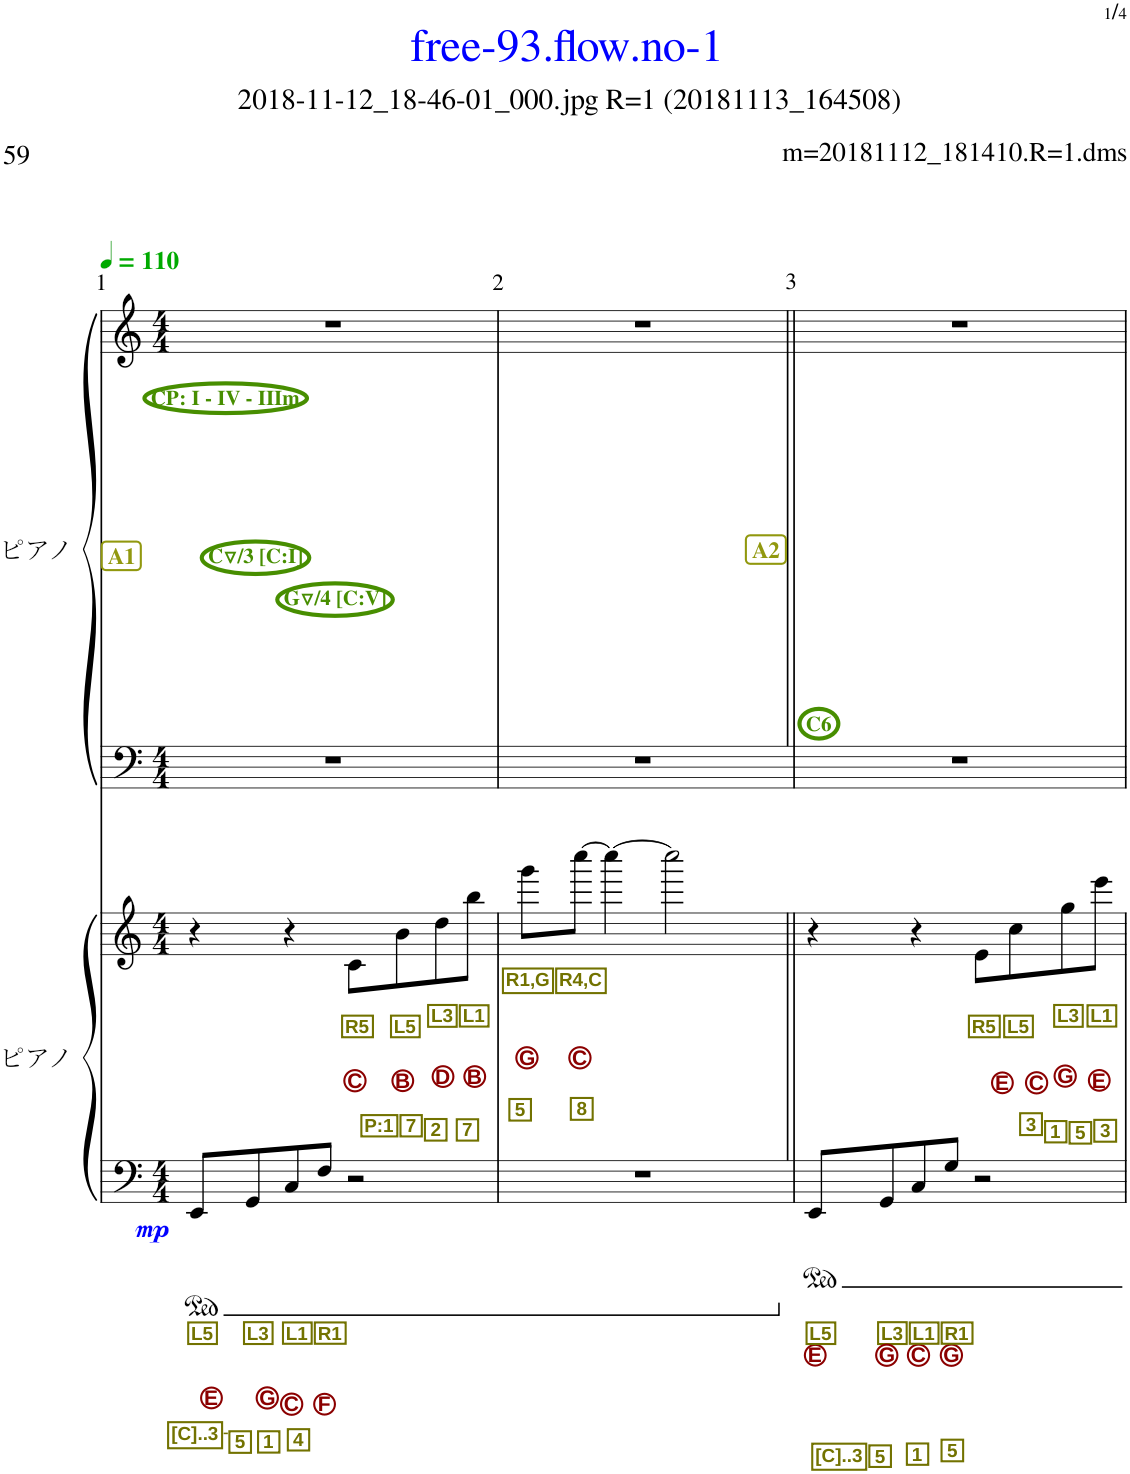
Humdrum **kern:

**kern	**text	**text	**text	**kern	**text	**text	**text	**dynam	**kern	**kern
*part2	*part2	*part2	*part2	*part2	*part2	*part2	*part2	*part2	*part1	*part1
*staff4	*staff4	*staff4	*staff4	*staff3	*staff3	*staff3	*staff3	*staff3/4	*staff2	*staff1
*I"ピアノ	*	*	*	*	*	*	*	*	*I"ピアノ	*
*clefF4	*	*	*	*clefG2	*	*	*	*	*clefF4	*clefG2
*k[]	*	*	*	*k[]	*	*	*	*	*k[]	*k[]
*M4/4	*	*	*	*M4/4	*	*	*	*	*M4/4	*M4/4
*MM110	*	*	*	*MM110	*	*	*	*	*MM110	*MM110
!!LO:REH:place=s1:b:B:cj:color=#91980E:fs=11:t=A1
=1	=1	=1	=1	=1	=1	=1	=1	=1	=1	=1
!	!	!	!	!	!	!	!	!	!	!LO:TX:b:B:color=#478E00:t=CP&colon; I - IV - IIIm
!	!	!	!	!	!	!	!	!	!	!LO:TX:b:B:color=#478E00:t=C▽/3 [C&colon;I]
!	!LO:LY:b:color=#727200	!LO:LY:b:color=#8B0000	!LO:LY:b:color=#727200	!	!	!	!	!LO:DY:b=2	!	!
*	*	*	*	*	*	*	*	*	*	*^
8EE/L	L5	E	[C]..3-	4r	.	.	.	mp	1r	1r	2ryy
!	!LO:LY:b:color=#727200	!LO:LY:b:color=#8B0000	!LO:LY:b:color=#727200	!	!	!	!	!	!	!	!
8GG/	L3	G	5	.	.	.	.	.	.	.	.
!	!LO:LY:b:color=#727200	!LO:LY:b:color=#8B0000	!LO:LY:b:color=#727200	!	!	!	!	!	!	!	!
8C/	L1	C	1	4r	.	.	.	.	.	.	.
!	!LO:LY:b:color=#727200	!LO:LY:b:color=#8B0000	!LO:LY:b:color=#727200	!	!	!	!	!	!	!	!
8F/J	R1	F	4	.	.	.	.	.	.	.	.
!	!	!	!	!	!	!	!	!	!	!	!LO:TX:b:B:color=#478E00:t=G▽/4 [C&colon;V]
!	!	!	!	!	!LO:LY:b:color=#727200	!LO:LY:b:color=#8B0000	!LO:LY:b:color=#727200	!	!	!	!
2r	.	.	.	8c\L	R5	C	P:1	.	.	.	2ryy
!	!	!	!	!	!LO:LY:b:color=#727200	!LO:LY:b:color=#8B0000	!LO:LY:b:color=#727200	!	!	!	!
.	.	.	.	8b\	L5	B	7	.	.	.	.
!	!	!	!	!	!LO:LY:b:color=#727200	!LO:LY:b:color=#8B0000	!LO:LY:b:color=#727200	!	!	!	!
.	.	.	.	8dd\	L3	D	2	.	.	.	.
!	!	!	!	!	!LO:LY:b:color=#727200	!LO:LY:b:color=#8B0000	!LO:LY:b:color=#727200	!	!	!	!
.	.	.	.	8bb\J	L1	B	7	.	.	.	.
=2	=2	=2	=2	=2	=2	=2	=2	=2	=2	=2	=2
!	!	!	!	!	!LO:LY:b:color=#727200	!LO:LY:b:color=#8B0000	!LO:LY:b:color=#727200	!	!	!	!
*	*	*	*	*	*	*	*	*	*	*v	*v
1r	.	.	.	8ggg\L	R1,G	G	5	.	1r	1r
!	!	!	!	!	!LO:LY:b:color=#727200	!LO:LY:b:color=#8B0000	!LO:LY:b:color=#727200	!	!	!
.	.	.	.	[8cccc\J	R4,C	C	8	.	.	.
.	.	.	.	4cccc\_	.	.	.	.	.	.
.	.	.	.	2cccc\]	.	.	.	.	.	.
!!LO:REH:place=s1:b:B:cj:color=#91980E:fs=11:t=A2
=3||	=3||	=3||	=3||	=3||	=3||	=3||	=3||	=3||	=3||	=3||
!	!	!	!	!	!	!	!	!	!	!LO:TX:b:B:color=#478E00:t=C6
!	!LO:LY:b:color=#727200	!LO:LY:b:color=#8B0000	!LO:LY:b:color=#727200	!	!	!	!	!	!	!
8EE/L	L5	E	[C]..3	4r	.	.	.	.	1r	1r
!	!LO:LY:b:color=#727200	!LO:LY:b:color=#8B0000	!LO:LY:b:color=#727200	!	!	!	!	!	!	!
8GG/	L3	G	5	.	.	.	.	.	.	.
!	!LO:LY:b:color=#727200	!LO:LY:b:color=#8B0000	!LO:LY:b:color=#727200	!	!	!	!	!	!	!
8C/	L1	C	1	4r	.	.	.	.	.	.
!	!LO:LY:b:color=#727200	!LO:LY:b:color=#8B0000	!LO:LY:b:color=#727200	!	!	!	!	!	!	!
8G/J	R1	G	5	.	.	.	.	.	.	.
!	!	!	!	!	!LO:LY:b:color=#727200	!LO:LY:b:color=#8B0000	!LO:LY:b:color=#727200	!	!	!
2r	.	.	.	8e\L	R5	E	3	.	.	.
!	!	!	!	!	!LO:LY:b:color=#727200	!LO:LY:b:color=#8B0000	!LO:LY:b:color=#727200	!	!	!
.	.	.	.	8cc\	L5	C	1	.	.	.
!	!	!	!	!	!LO:LY:b:color=#727200	!LO:LY:b:color=#8B0000	!LO:LY:b:color=#727200	!	!	!
.	.	.	.	8gg\	L3	G	5	.	.	.
!	!	!	!	!	!LO:LY:b:color=#727200	!LO:LY:b:color=#8B0000	!LO:LY:b:color=#727200	!	!	!
.	.	.	.	8eee\J	L1	E	3	.	.	.
=	=	=	=	=	=	=	=	=	=	=
*-	*-	*-	*-	*-	*-	*-	*-	*-	*-	*-
